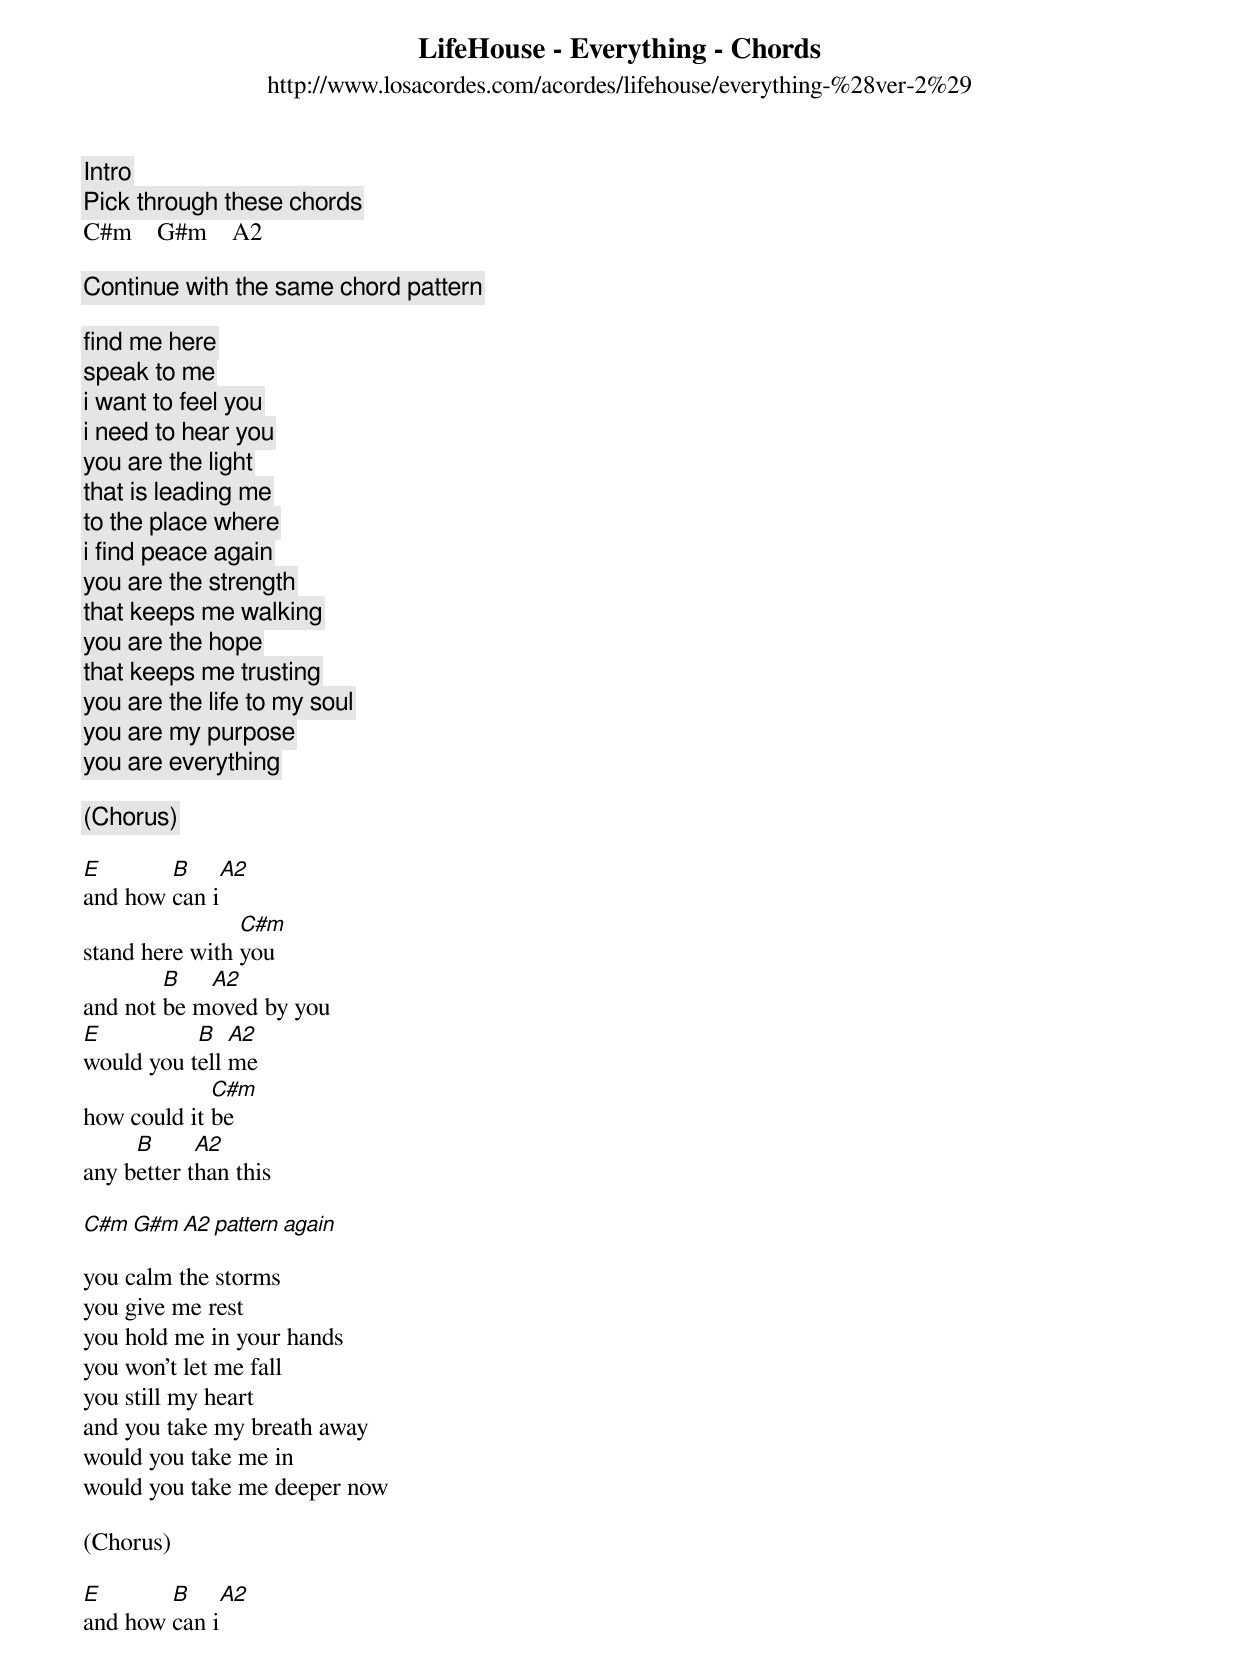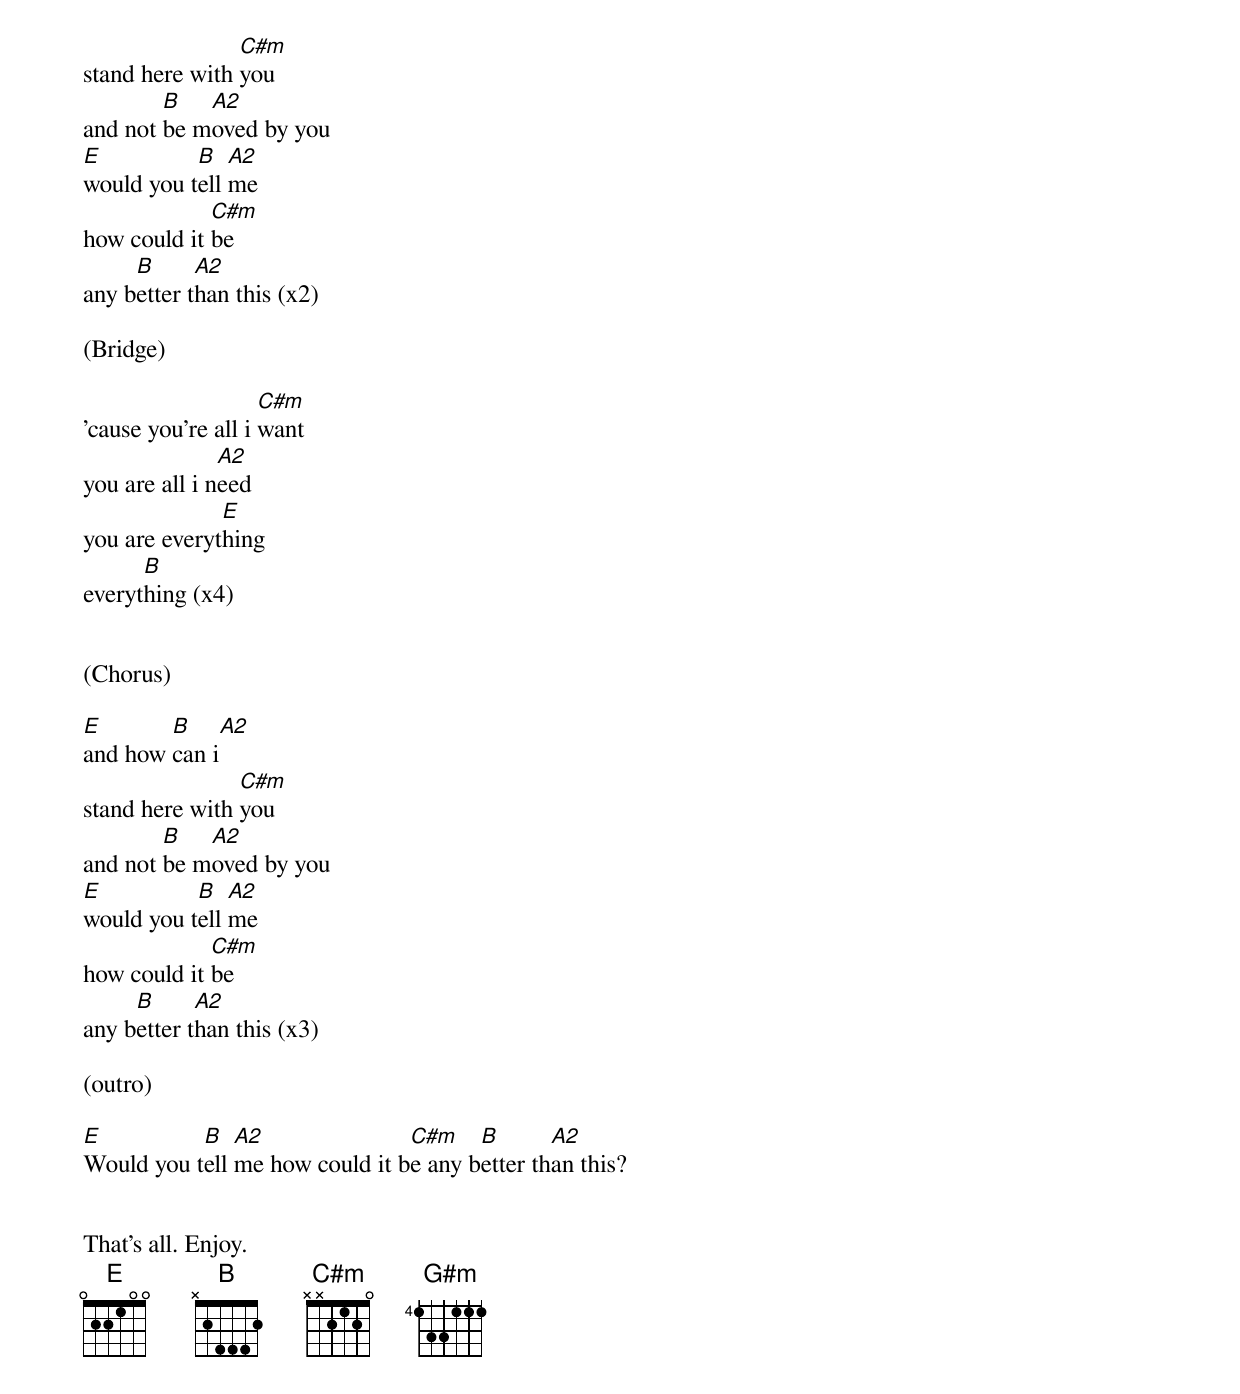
LifeHouse - Everything - Chords
http://www.losacordes.com/acordes/lifehouse/everything-%28ver-2%29

Intro
Pick through these chords
C#m    G#m    A2

Continue with the same chord pattern

find me here
speak to me
i want to feel you
i need to hear you
you are the light
that is leading me
to the place where
i find peace again
you are the strength
that keeps me walking
you are the hope
that keeps me trusting
you are the life to my soul
you are my purpose
you are everything

(Chorus)

E       B    A2
and how can i
                C#m
stand here with you
        B   A2
and not be moved by you
E          B   A2
would you tell me
             C#m
how could it be
     B      A2
any better than this

C#m   G#m     A2 pattern again

you calm the storms
you give me rest
you hold me in your hands
you won't let me fall
you still my heart
and you take my breath away
would you take me in
would you take me deeper now

(Chorus)

E       B    A2
and how can i
                C#m
stand here with you
        B   A2
and not be moved by you
E          B   A2
would you tell me
             C#m
how could it be
     B      A2
any better than this (x2)

(Bridge)

                    C#m
'cause you're all i want
               A2
you are all i need
              E
you are everything
      B
everything (x4)


(Chorus)

E       B    A2
and how can i
                C#m
stand here with you
        B   A2
and not be moved by you
E          B   A2
would you tell me
             C#m
how could it be
     B      A2
any better than this (x3)

(outro)

E          B   A2               C#m    B       A2
Would you tell me how could it be any better than this?


That's all. Enjoy.
